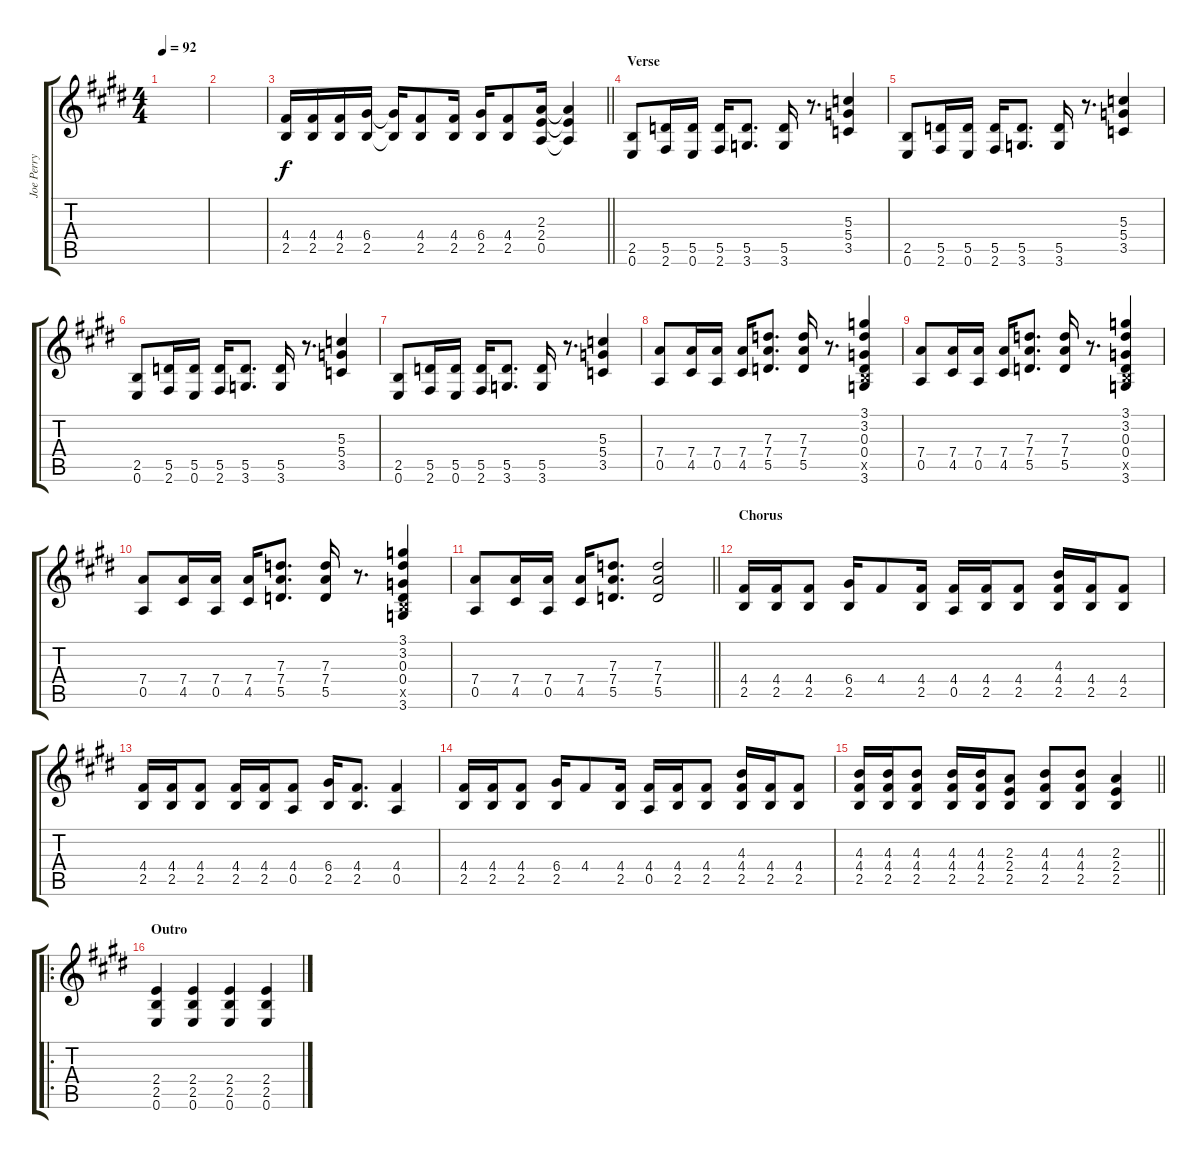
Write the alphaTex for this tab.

\track ("Joe Perry" "Joe Perry") {instrument distortionguitar}
\staff {score tabs}
\tuning (E4 B3 G3 D3 A2 E2) {hide}
\ts (4 4)
\tempo 92
\clef g2
\ks e
|
|
\barLineRight lightlight
(4.4 2.5).16 (4.4 2.5).16 (4.4 2.5).16 (6.4 2.5).16 (6.4{t} 2.5{t}).16 (4.4 2.5).8 (4.4 2.5).16 (6.4 2.5).16 (4.4 2.5).8 (2.3 2.4 0.5).16 (2.3{t} 2.4{t} 0.5{t}).4 |
\section ("" "Verse")
(2.5 0.6).8 (5.5 2.6).16 (5.5 0.6).16 (5.5 2.6).16 (5.5 3.6).8{d} (5.5 3.6).16 r.8{d} (5.3 5.4 3.5).4 |
(2.5 0.6).8 (5.5 2.6).16 (5.5 0.6).16 (5.5 2.6).16 (5.5 3.6).8{d} (5.5 3.6).16 r.8{d} (5.3 5.4 3.5).4 |
(2.5 0.6).8 (5.5 2.6).16 (5.5 0.6).16 (5.5 2.6).16 (5.5 3.6).8{d} (5.5 3.6).16 r.8{d} (5.3 5.4 3.5).4 |
(2.5 0.6).8 (5.5 2.6).16 (5.5 0.6).16 (5.5 2.6).16 (5.5 3.6).8{d} (5.5 3.6).16 r.8{d} (5.3 5.4 3.5).4 |
(7.4 0.5).8 (7.4 4.5).16 (7.4 0.5).16 (7.4 4.5).16 (7.3 7.4 5.5).8{d} (7.3 7.4 5.5).16 r.8{d} (3.1 3.2 0.3 0.4 2.5{x} 3.6).4 |
(7.4 0.5).8 (7.4 4.5).16 (7.4 0.5).16 (7.4 4.5).16 (7.3 7.4 5.5).8{d} (7.3 7.4 5.5).16 r.8{d} (3.1 3.2 0.3 0.4 2.5{x} 3.6).4 |
(7.4 0.5).8 (7.4 4.5).16 (7.4 0.5).16 (7.4 4.5).16 (7.3 7.4 5.5).8{d} (7.3 7.4 5.5).16 r.8{d} (3.1 3.2 0.3 0.4 2.5{x} 3.6).4 |
\barLineRight lightlight
(7.4 0.5).8 (7.4 4.5).16 (7.4 0.5).16 (7.4 4.5).16 (7.3 7.4 5.5).8{d} (7.3 7.4 5.5).2 |
\section ("" "Chorus")
(4.4 2.5).16 (4.4 2.5).16 (4.4 2.5).8 (6.4 2.5).16 4.4.8 (4.4 2.5).16 (4.4 0.5).16 (4.4 2.5).16 (4.4 2.5).8 (4.3 4.4 2.5).16 (4.4 2.5).16 (4.4 2.5).8 |
(4.4 2.5).16 (4.4 2.5).16 (4.4 2.5).8 (4.4 2.5).16 (4.4 2.5).16 (4.4 0.5).8 (6.4 2.5).16 (4.4 2.5).8{d} (4.4 0.5).4 |
(4.4 2.5).16 (4.4 2.5).16 (4.4 2.5).8 (6.4 2.5).16 4.4.8 (4.4 2.5).16 (4.4 0.5).16 (4.4 2.5).16 (4.4 2.5).8 (4.3 4.4 2.5).16 (4.4 2.5).16 (4.4 2.5).8 |
\barLineRight lightlight
(4.3 4.4 2.5).16 (4.3 4.4 2.5).16 (4.3 4.4 2.5).8 (4.3 4.4 2.5).16 (4.3 4.4 2.5).16 (2.3 2.4 2.5).8 (4.3 4.4 2.5).8 (4.3 4.4 2.5).8 (2.3 2.4 2.5).4 |
\ro
\section ("" "Outro")
(2.4 2.5 0.6).4 (2.4 2.5 0.6).4 (2.4 2.5 0.6).4 (2.4 2.5 0.6).4
